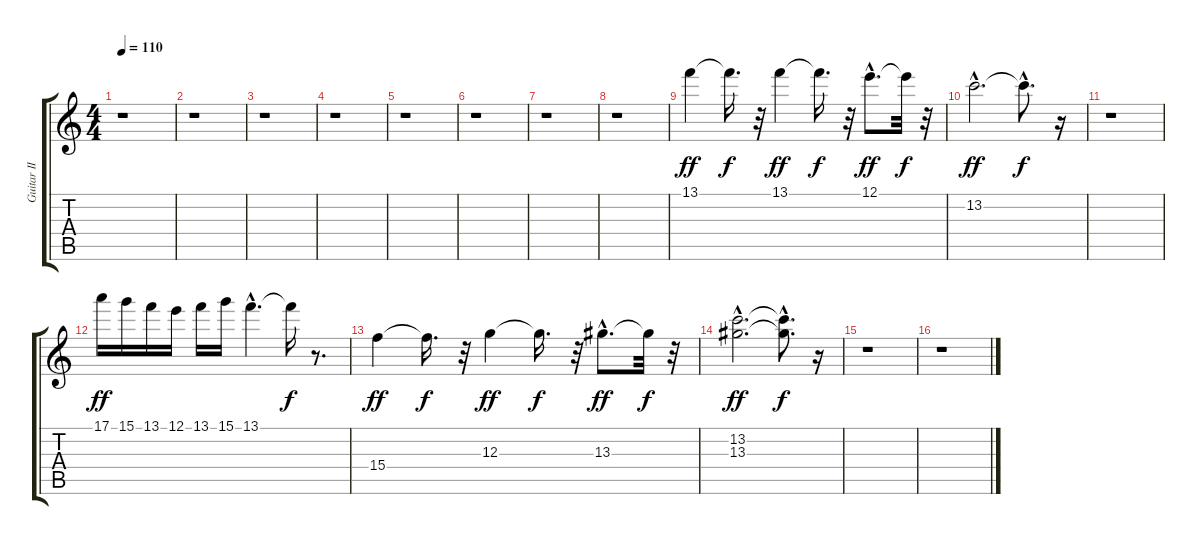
\track ("Guitar II" "Guitar II") {instrument distortionguitar}
\staff {score tabs}
\tuning (E4 B3 G3 D3 A2 E2) {hide}
\ts (4 4)
\tempo 110
\clef g2
\ks c
r.1{dy ff} |
r.1 |
r.1 |
r.1 |
r.1 |
r.1 |
r.1 |
r.1 |
13.1.4{balance 8} 13.1{t}.16{d dy f} r.32 13.1.4{dy ff} 13.1{t}.16{d dy f} r.32 12.1{hac}.8{d dy ff} 12.1{t}.32{dy f} r.32 |
13.2{hac}.2{d dy ff} 13.2{hac t}.8{d dy f} r.16 |
r.1 |
17.1.16{dy ff} 15.1.16 13.1.16 12.1.16 13.1.16 15.1.16 13.1{hac}.4{d} 13.1{t}.16{dy f} r.8{d} |
15.4.4{dy ff} 15.4{t}.16{d dy f} r.32 12.3.4{dy ff} 12.3{t}.16{d dy f} r.32 13.3{hac}.8{d dy ff} 13.3{t}.32{dy f} r.32 |
(13.2{hac} 13.3{hac}).2{d dy ff} (13.2{hac t} 13.3{hac t}).8{d dy f} r.16 |
r.1 |
r.1
